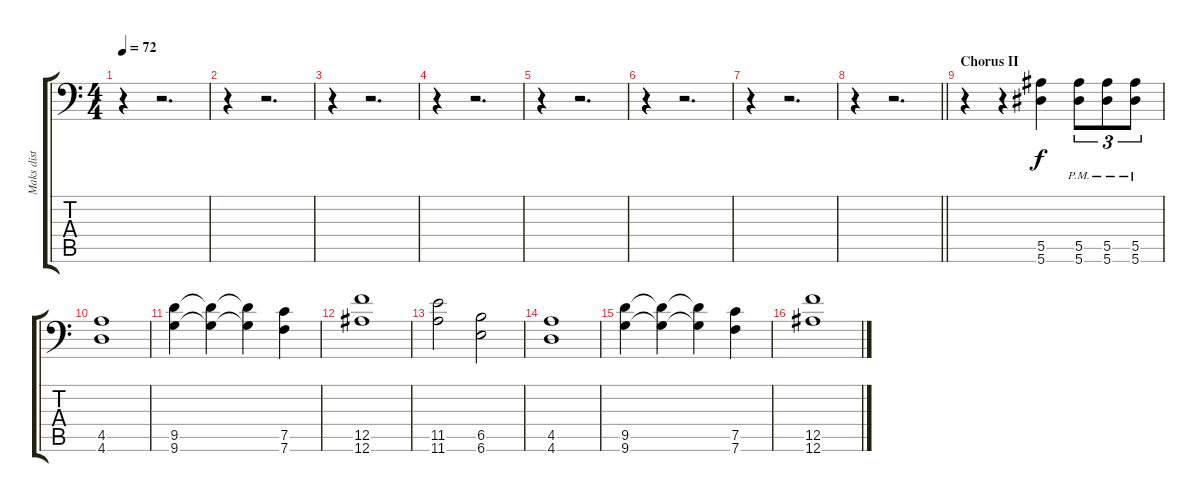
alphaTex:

\track ("Maks dist" "Maks dist") {instrument distortionguitar}
\staff {score tabs}
\tuning (C4 G3 Eb3 Bb2 F2 Bb1) {hide}
\ts (4 4)
\tempo 72
\clef f4
\ks c
r.4{dy f} r.2{d} |
r.4 r.2{d} |
r.4 r.2{d} |
r.4 r.2{d} |
r.4 r.2{d} |
r.4 r.2{d} |
r.4 r.2{d} |
\barLineRight lightlight
r.4 r.2{d} |
\section ("" "Chorus II")
r.4 r.4 (5.5 5.6).4 (5.5{pm} 5.6{pm}).8{tu (3 2)} (5.5{pm} 5.6{pm}).8{tu (3 2)} (5.5{pm} 5.6{pm}).8{tu (3 2)} |
(4.5 4.6).1 |
(9.5 9.6).4 (9.5{t} 9.6{t}).4 (9.5{t} 9.6{t}).4 (7.5 7.6).4 |
(12.5 12.6).1 |
(11.5 11.6).2 (6.5 6.6).2 |
(4.5 4.6).1 |
(9.5 9.6).4 (9.5{t} 9.6{t}).4 (9.5{t} 9.6{t}).4 (7.5 7.6).4 |
(12.5 12.6).1
